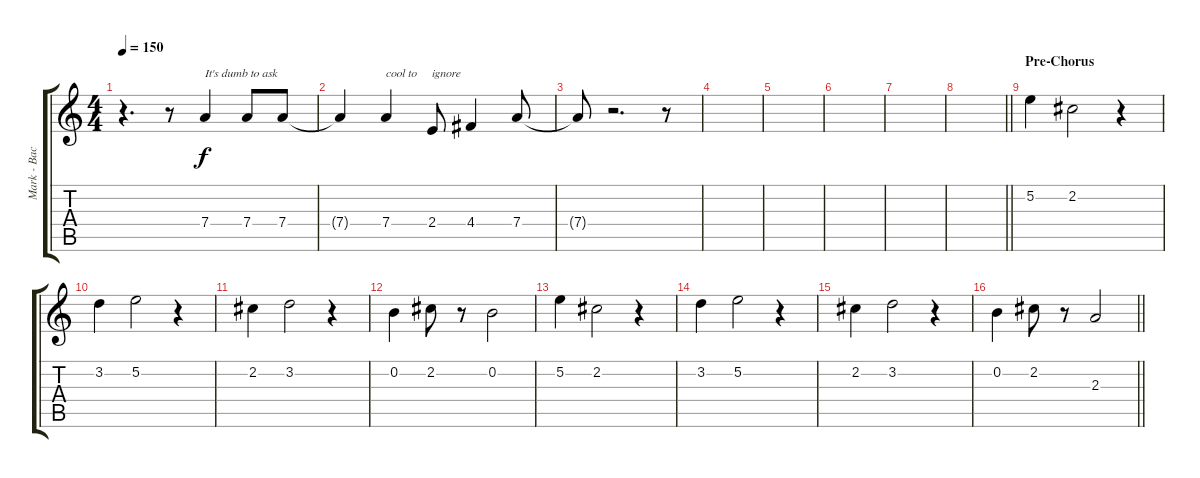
\track ("Mark - Backing Vocals" "Mark - Bac") {instrument overdrivenguitar}
\staff {score tabs}
\tuning (E4 B3 G3 D3 A2 E2) {hide}
\ts (4 4)
\tempo 150
\clef g2
\ks c
r.4{d dy f} r.8 7.4.4{txt "It's dumb to ask"} 7.4.8 7.4.8 |
7.4{t}.4 7.4.4{txt "cool to     ignore"} 2.4.8 4.4.4 7.4.8 |
7.4{t}.8 r.2{d} r.8 |
|
|
|
|
\barLineRight lightlight
|
\section ("" "Pre-Chorus")
5.2.4 2.2.2 r.4 |
3.2.4 5.2.2 r.4 |
2.2.4 3.2.2 r.4 |
0.2.4 2.2.8 r.8 0.2.2 |
5.2.4 2.2.2 r.4 |
3.2.4 5.2.2 r.4 |
2.2.4 3.2.2 r.4 |
\barLineRight lightlight
0.2.4 2.2.8 r.8 2.3.2
